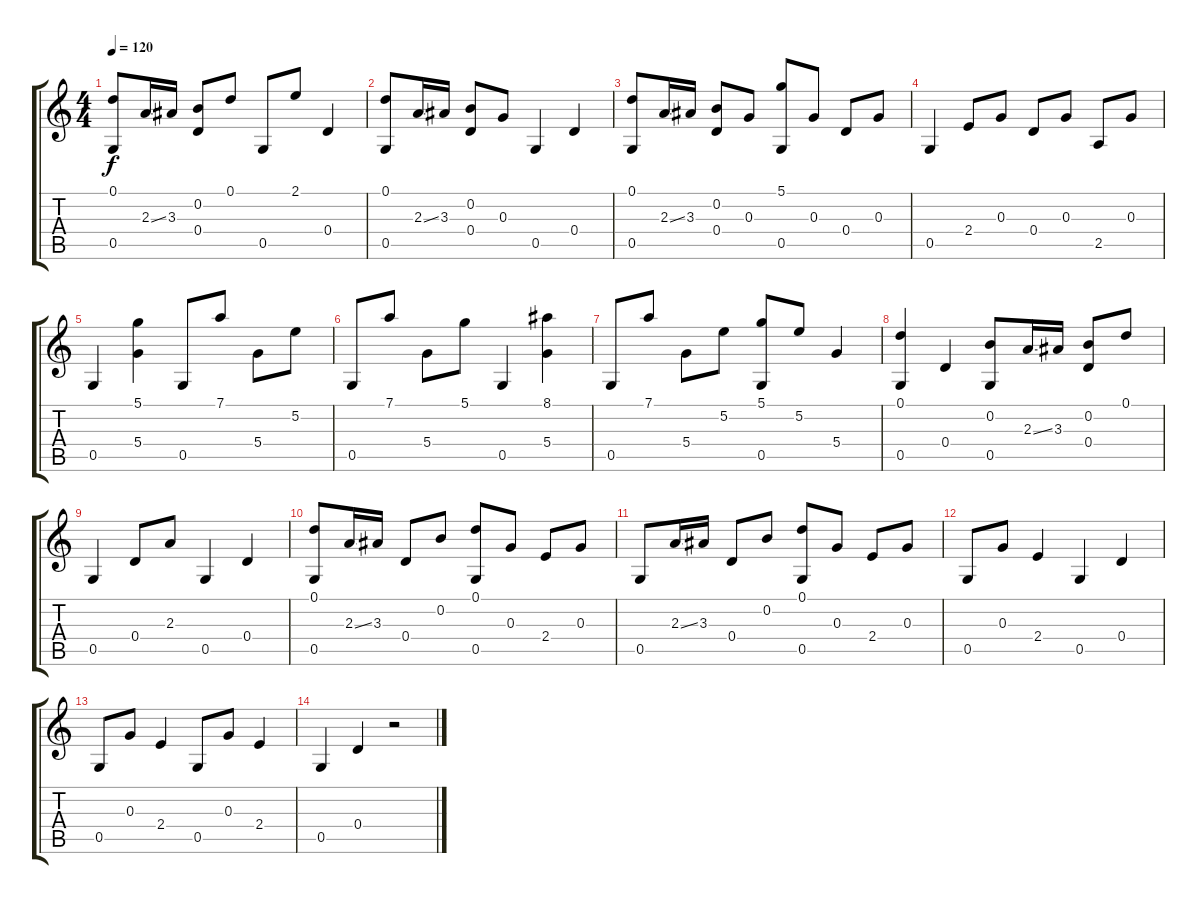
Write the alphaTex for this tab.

\track "" {instrument acousticguitarnylon}
\staff {score tabs}
\tuning (D4 B3 G3 D3 G2 D2) {hide}
\ts (4 4)
\tempo 120
\clef g2
\ks c
(0.1 0.5).8{dy f instrument acousticguitarnylon} 2.3{ss}.16 3.3.16 (0.2 0.4).8 0.1.8 0.5.8 2.1.8 0.4.4 |
(0.1 0.5).8 2.3{ss}.16 3.3.16 (0.2 0.4).8 0.3.8 0.5.4 0.4.4 |
(0.1 0.5).8 2.3{ss}.16 3.3.16 (0.2 0.4).8 0.3.8 (5.1 0.5).8 0.3.8 0.4.8 0.3.8 |
0.5.4 2.4.8 0.3.8 0.4.8 0.3.8 2.5.8 0.3.8 |
0.5.4 (5.1 5.4).4 0.5.8 7.1.8 5.4.8 5.2.8 |
0.5.8 7.1.8 5.4.8 5.1.8 0.5.4 (8.1 5.4).4 |
0.5.8 7.1.8 5.4.8 5.2.8 (5.1 0.5).8 5.2.8 5.4.4 |
(0.1 0.5).4 0.4.4 (0.2 0.5).8 2.3{ss}.16 3.3.16 (0.2 0.4).8 0.1.8 |
0.5.4 0.4.8 2.3.8 0.5.4 0.4.4 |
(0.1 0.5).8 2.3{ss}.16 3.3.16 0.4.8 0.2.8 (0.1 0.5).8 0.3.8 2.4.8 0.3.8 |
0.5.8 2.3{ss}.16 3.3.16 0.4.8 0.2.8 (0.1 0.5).8 0.3.8 2.4.8 0.3.8 |
0.5.8 0.3.8 2.4.4 0.5.4 0.4.4 |
0.5.8 0.3.8 2.4.4 0.5.8 0.3.8 2.4.4 |
0.5.4 0.4.4 r.2
